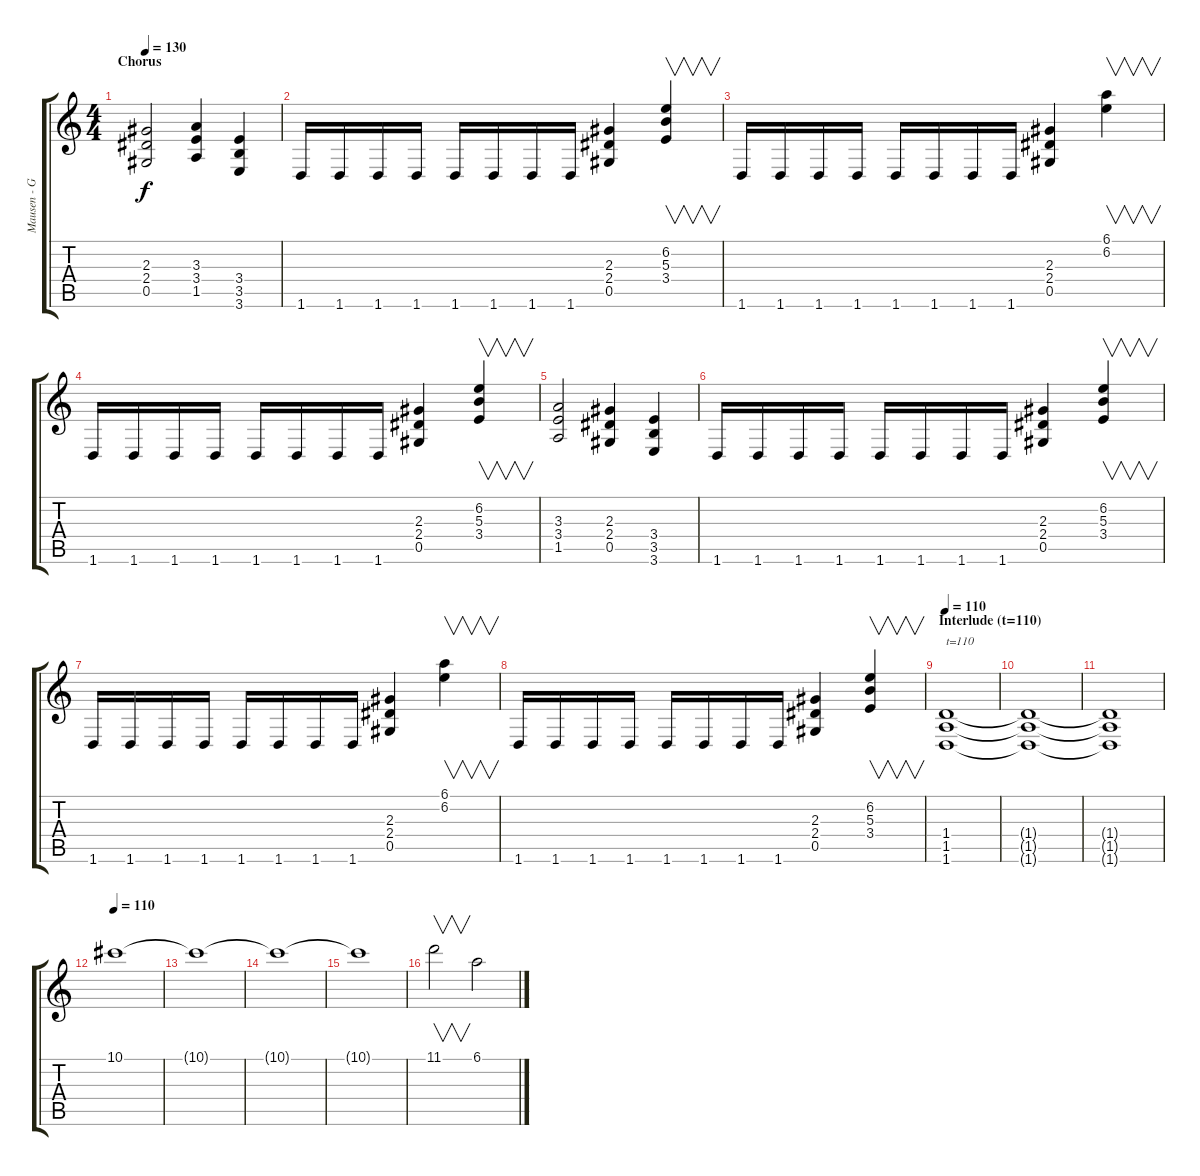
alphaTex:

\track ("Mausen - Guitar" "Mausen - G") {instrument overdrivenguitar}
\staff {score tabs}
\tuning (Eb4 Bb3 Gb3 Db3 Ab2 Db2) {hide}
\ts (4 4)
\section ("" "Chorus")
\tempo 130
\clef g2
\ks c
(2.3 2.4 0.5).2{dy f volume 12 balance 13 instrument overdrivenguitar} (3.3 3.4 1.5).4 (3.4 3.5 3.6).4 |
1.6.16 1.6.16 1.6.16 1.6.16 1.6.16 1.6.16 1.6.16 1.6.16 (2.3 2.4 0.5).4 (6.2 5.3 3.4).4{v} |
1.6.16 1.6.16 1.6.16 1.6.16 1.6.16 1.6.16 1.6.16 1.6.16 (2.3 2.4 0.5).4 (6.1 6.2).4{v} |
1.6.16 1.6.16 1.6.16 1.6.16 1.6.16 1.6.16 1.6.16 1.6.16 (2.3 2.4 0.5).4 (6.2 5.3 3.4).4{v} |
(3.3 3.4 1.5).2 (2.3 2.4 0.5).4 (3.4 3.5 3.6).4 |
1.6.16 1.6.16 1.6.16 1.6.16 1.6.16 1.6.16 1.6.16 1.6.16 (2.3 2.4 0.5).4 (6.2 5.3 3.4).4{v} |
1.6.16 1.6.16 1.6.16 1.6.16 1.6.16 1.6.16 1.6.16 1.6.16 (2.3 2.4 0.5).4 (6.1 6.2).4{v} |
1.6.16 1.6.16 1.6.16 1.6.16 1.6.16 1.6.16 1.6.16 1.6.16 (2.3 2.4 0.5).4 (6.2 5.3 3.4).4{v} |
\section ("" "Interlude (t=110)")
\tempo 110
(1.4 1.5 1.6).1{txt "t=110" volume 12 balance 13 instrument overdrivenguitar} |
(1.4{t} 1.5{t} 1.6{t}).1 |
(1.4{t} 1.5{t} 1.6{t}).1 |
\tempo 110
10.1.1{volume 6} |
10.1{t}.1 |
10.1{t}.1 |
10.1{t}.1 |
11.1.2{v volume 10 balance 13 instrument overdrivenguitar} 6.1.2
